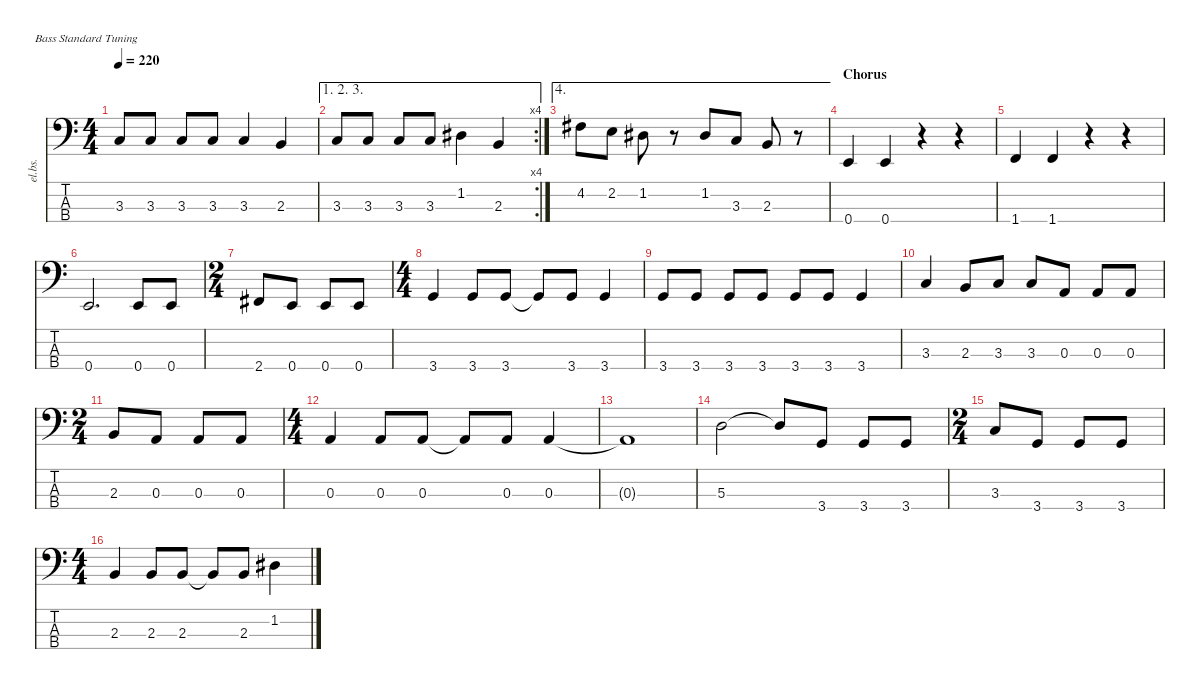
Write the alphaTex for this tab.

\defaultSystemsLayout 4
\hideDynamics
\bracketExtendMode nobrackets
\track ("Burton" "el.bs.") {instrument electricbassfinger}
\staff {score tabs}
\tuning (G2 D2 A1 E1)
\ts (4 4)
\tempo 220
\clef f4
\ks c
3.3.8{dy f} 3.3.8 3.3.8 3.3.8 3.3.4 2.3.4 |
\ae (1 2 3)
\rc 4
3.3.8 3.3.8 3.3.8 3.3.8 1.2{acc #}.4 2.3.4 |
\ae 4
4.2{acc #}.8 2.2.8 1.2{acc #}.8 r.8 1.2{acc #}.8 3.3.8 2.3.8 r.8 |
\section ("" "Chorus")
0.4.4 0.4.4 r.4 r.4 |
1.4.4 1.4.4 r.4 r.4 |
0.4.2{d} 0.4.8 0.4.8 |
\ts (2 4)
2.4{acc #}.8 0.4.8 0.4.8 0.4.8 |
\ts (4 4)
3.4.4 3.4.8 3.4.8 3.4{t}.8 3.4.8 3.4.4 |
3.4.8 3.4.8 3.4.8 3.4.8 3.4.8 3.4.8 3.4.4 |
3.3.4 2.3.8 3.3.8 3.3.8 0.3.8 0.3.8 0.3.8 |
\ts (2 4)
2.3.8 0.3.8 0.3.8 0.3.8 |
\ts (4 4)
0.3.4 0.3.8 0.3.8 0.3{t}.8 0.3.8 0.3.4 |
0.3{t}.1 |
5.3.2 5.3{t}.8 3.4.8 3.4.8 3.4.8 |
\ts (2 4)
3.3.8 3.4.8 3.4.8 3.4.8 |
\ts (4 4)
2.3.4 2.3.8 2.3.8 2.3{t}.8 2.3.8 1.2{acc #}.4
